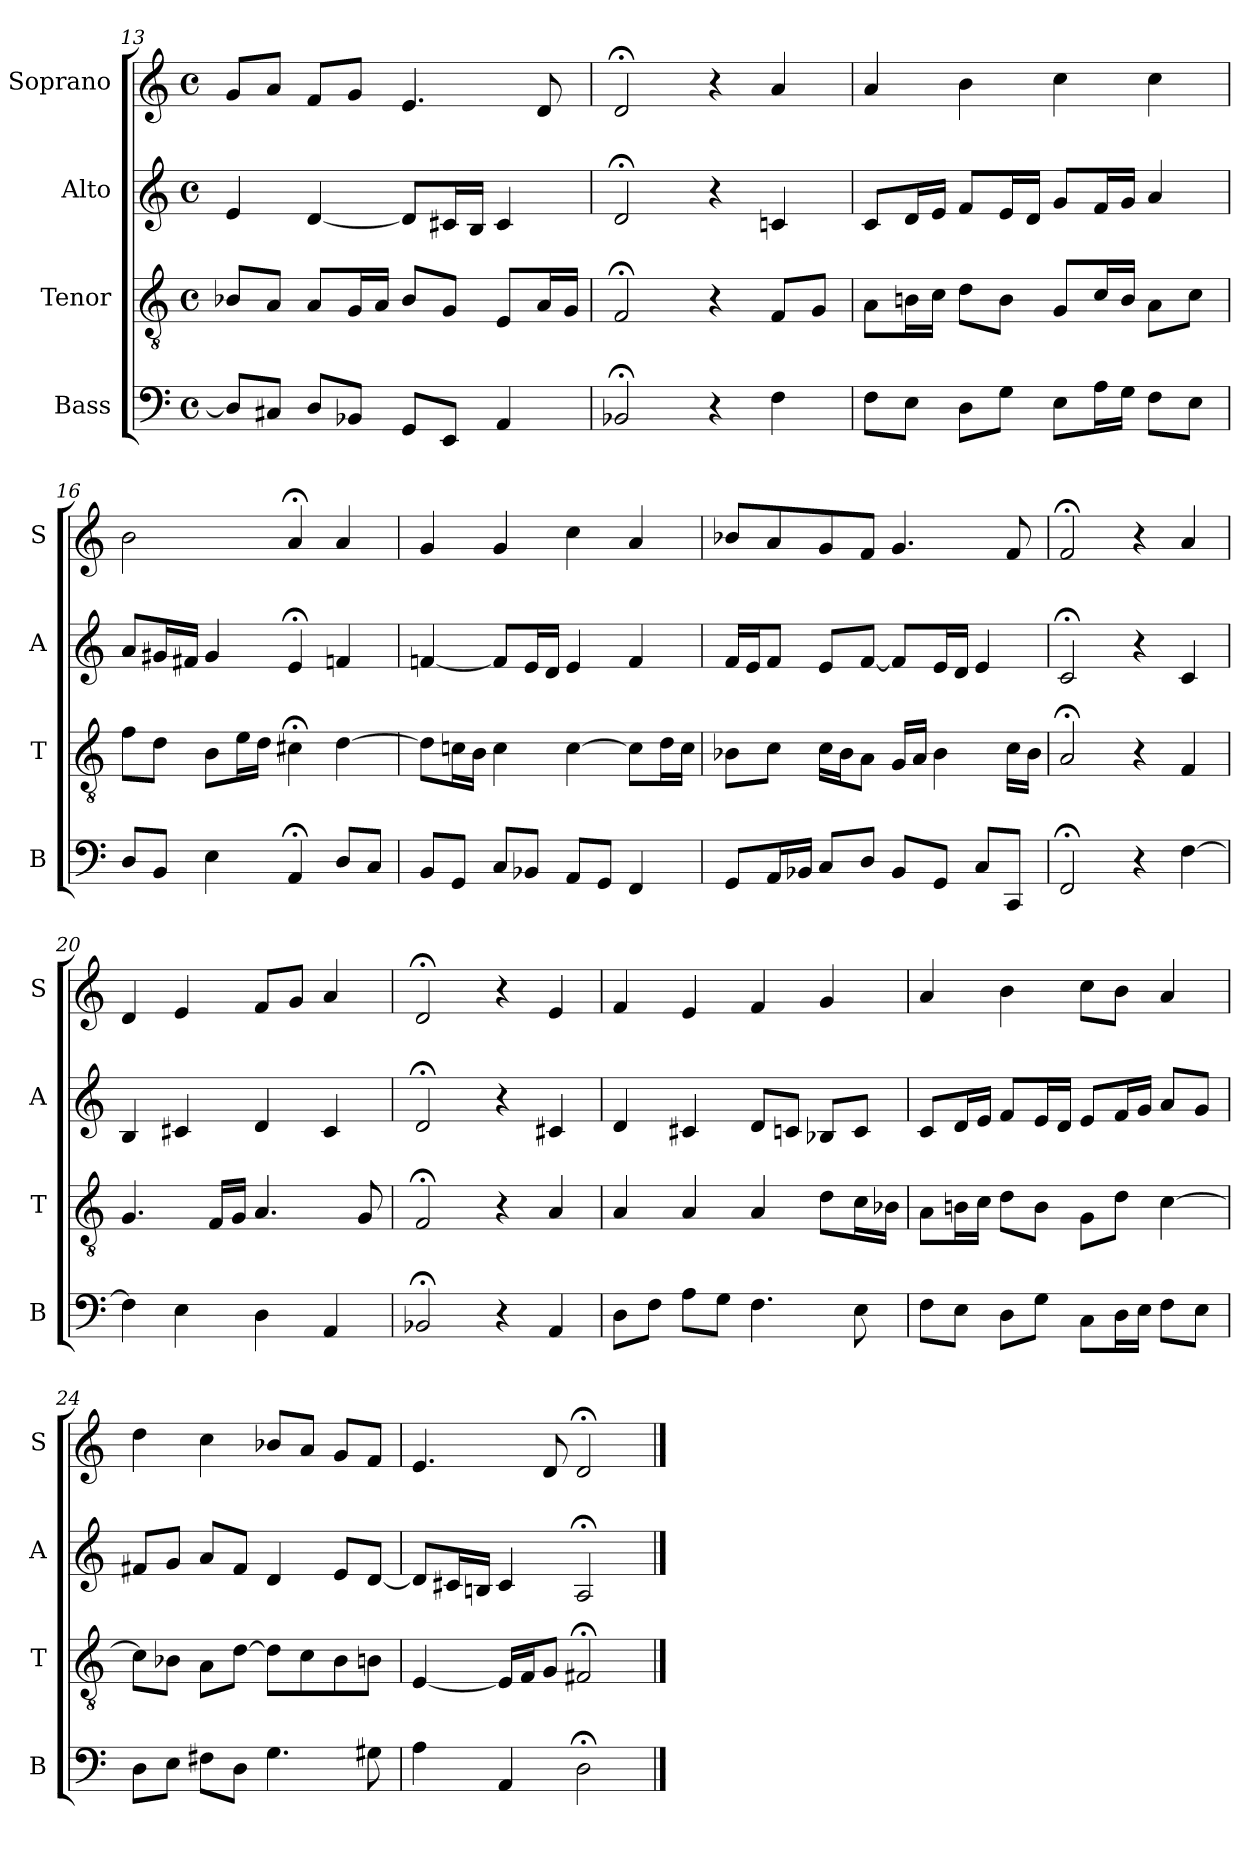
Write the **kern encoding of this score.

**kern	**kern	**kern	**kern
*part4	*part3	*part2	*part1
*staff4	*staff3	*staff2	*staff1
*I"Bass	*I"Tenor	*I"Alto	*I"Soprano
*I'B	*I'T	*I'A	*I'S
*clefF4	*clefGv2	*clefG2	*clefG2
*k[]	*k[]	*k[]	*k[]
*D:dor	*D:dor	*D:dor	*D:dor
*M4/4	*M4/4	*M4/4	*M4/4
*met(c)	*met(c)	*met(c)	*met(c)
=13	=13	=13	=13
8DL]	8B-XL	4e	8gL
8C#XJ	8AJ	.	8aJ
8DL	8AL	[4d	8fL
8BB-XJ	16GL	.	8gJ
.	16AJJ	.	.
8GGL	8B-L	8dL]	4.e
8EEJ	8GJ	16c#XL	.
.	.	16BJJ	.
4AA	8EL	4c#	.
.	16AL	.	8d
.	16GJJ	.	.
=14	=14	=14	=14
2BB-X;<	2F;<	2d;<	2d;<
4r	4r	4r	4r
4F	8FL	4cn	4a
.	8GJ	.	.
=15	=15	=15	=15
8FL	8AL	8cL	4a
8EJ	16BnL	16dL	.
.	16cJJ	16eJJ	.
8DL	8dL	8fL	4b
8GJ	8BJ	16eL	.
.	.	16dJJ	.
8EL	8GL	8gL	4cc
16AL	16cL	16fL	.
16GJJ	16BJJ	16gJJ	.
8FL	8AL	4a	4cc
8EJ	8cJ	.	.
=16	=16	=16	=16
8DL	8fL	8aL	2b
8BBJ	8dJ	16g#XL	.
.	.	16f#XJJ	.
4E	8BL	4g#	.
.	16eL	.	.
.	16dJJ	.	.
4AA;<	4c#X;<	4e;<	4a;<
8DL	[4d	4fn	4a
8CJ	.	.	.
=17	=17	=17	=17
8BBL	8dL]	[4fn	4g
8GGJ	16cnL	.	.
.	16BJJ	.	.
8CL	4c	8fL]	4g
8BB-XJ	.	16eL	.
.	.	16dJJ	.
8AAL	[4c	4e	4cc
8GGJ	.	.	.
4FF	8cL]	4f	4a
.	16dL	.	.
.	16cJJ	.	.
=18	=18	=18	=18
8GGL	8B-XL	16fLL	8b-XL
.	.	16eJ	.
16AAL	8cJ	8fJ	8a
16BB-XJJ	.	.	.
8CL	16cLL	8eL	8g
.	16B-J	.	.
8DJ	8AJ	[8fJ	8fJ
8BB-L	16GLL	8fL]	4.g
.	16AJJ	.	.
8GGJ	4B-	16eL	.
.	.	16dJJ	.
8CL	.	4e	.
8CCJ	16cLL	.	8f
.	16B-JJ	.	.
=19	=19	=19	=19
2FF;<	2A;<	2c;<	2f;<
4r	4r	4r	4r
[4F	4F	4c	4a
=20	=20	=20	=20
4F]	4.G	4B	4d
4E	.	4c#X	4e
.	16FLL	.	.
.	16GJJ	.	.
4D	4.A	4d	8fL
.	.	.	8gJ
4AA	.	4c#	4a
.	8G	.	.
=21	=21	=21	=21
2BB-X;<	2F;<	2d;<	2d;<
4r	4r	4r	4r
4AA	4A	4c#X	4e
=22	=22	=22	=22
8DL	4A	4d	4f
8FJ	.	.	.
8AL	4A	4c#X	4e
8GJ	.	.	.
4.F	4A	8dL	4f
.	.	8cnJ	.
.	8dL	8B-XL	4g
8E	16cL	8cJ	.
.	16B-XJJ	.	.
=23	=23	=23	=23
8FL	8AL	8cL	4a
8EJ	16BnL	16dL	.
.	16cJJ	16eJJ	.
8DL	8dL	8fL	4b
8GJ	8BJ	16eL	.
.	.	16dJJ	.
8CL	8GL	8eL	8ccL
16DL	8dJ	16fL	8bJ
16EJJ	.	16gJJ	.
8FL	[4c	8aL	4a
8EJ	.	8gJ	.
=24	=24	=24	=24
8DL	8cL]	8f#XL	4dd
8EJ	8B-XJ	8gJ	.
8F#XL	8AL	8aL	4cc
8DJ	[8dJ	8f#J	.
4.G	8dL]	4d	8b-XL
.	8c	.	8aJ
.	8B-	8eL	8gL
8G#X	8BnJ	[8dJ	8fJ
=25	=25	=25	=25
4A	[4E	8dL]	4.e
.	.	16c#XL	.
.	.	16BnJJ	.
4AA	16ELL]	4c#	.
.	16FJ	.	.
.	8GJ	.	8d
2D;<	2F#X;<	2A;<	2d;<
==	==	==	==
*-	*-	*-	*-
